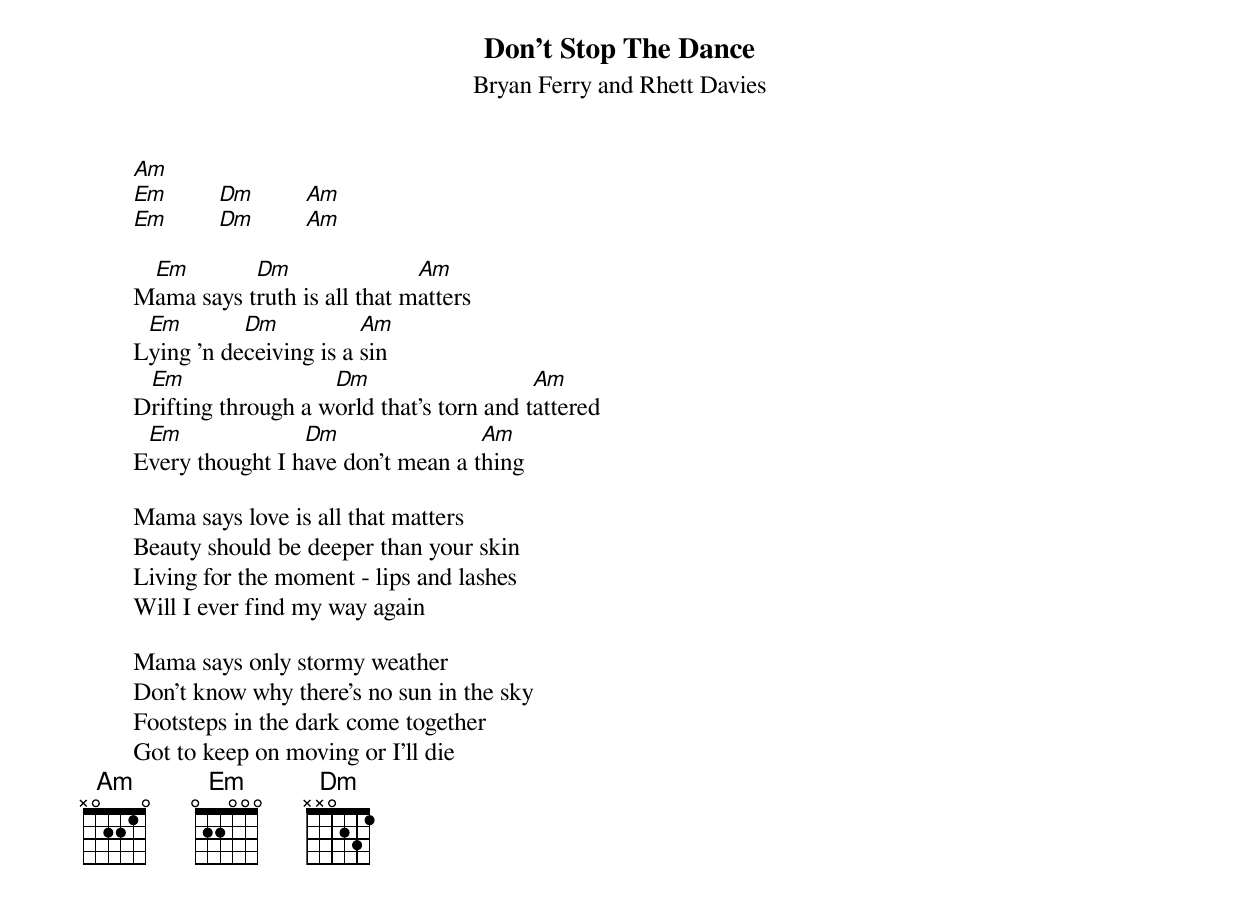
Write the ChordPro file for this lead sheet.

{t:Don't Stop The Dance}
{st:Bryan Ferry and Rhett Davies}




        [Am]
        [Em]        [Dm]        [Am]
        [Em]        [Dm]        [Am]

        M[Em]ama says t[Dm]ruth is all that m[Am]atters
        L[Em]ying 'n de[Dm]ceiving is a [Am]sin
        D[Em]rifting through a w[Dm]orld that's torn and t[Am]attered
        E[Em]very thought I h[Dm]ave don't mean a t[Am]hing

        Mama says love is all that matters
        Beauty should be deeper than your skin
        Living for the moment - lips and lashes
        Will I ever find my way again

        Mama says only stormy weather
        Don't know why there's no sun in the sky
        Footsteps in the dark come together
        Got to keep on moving or I'll die
